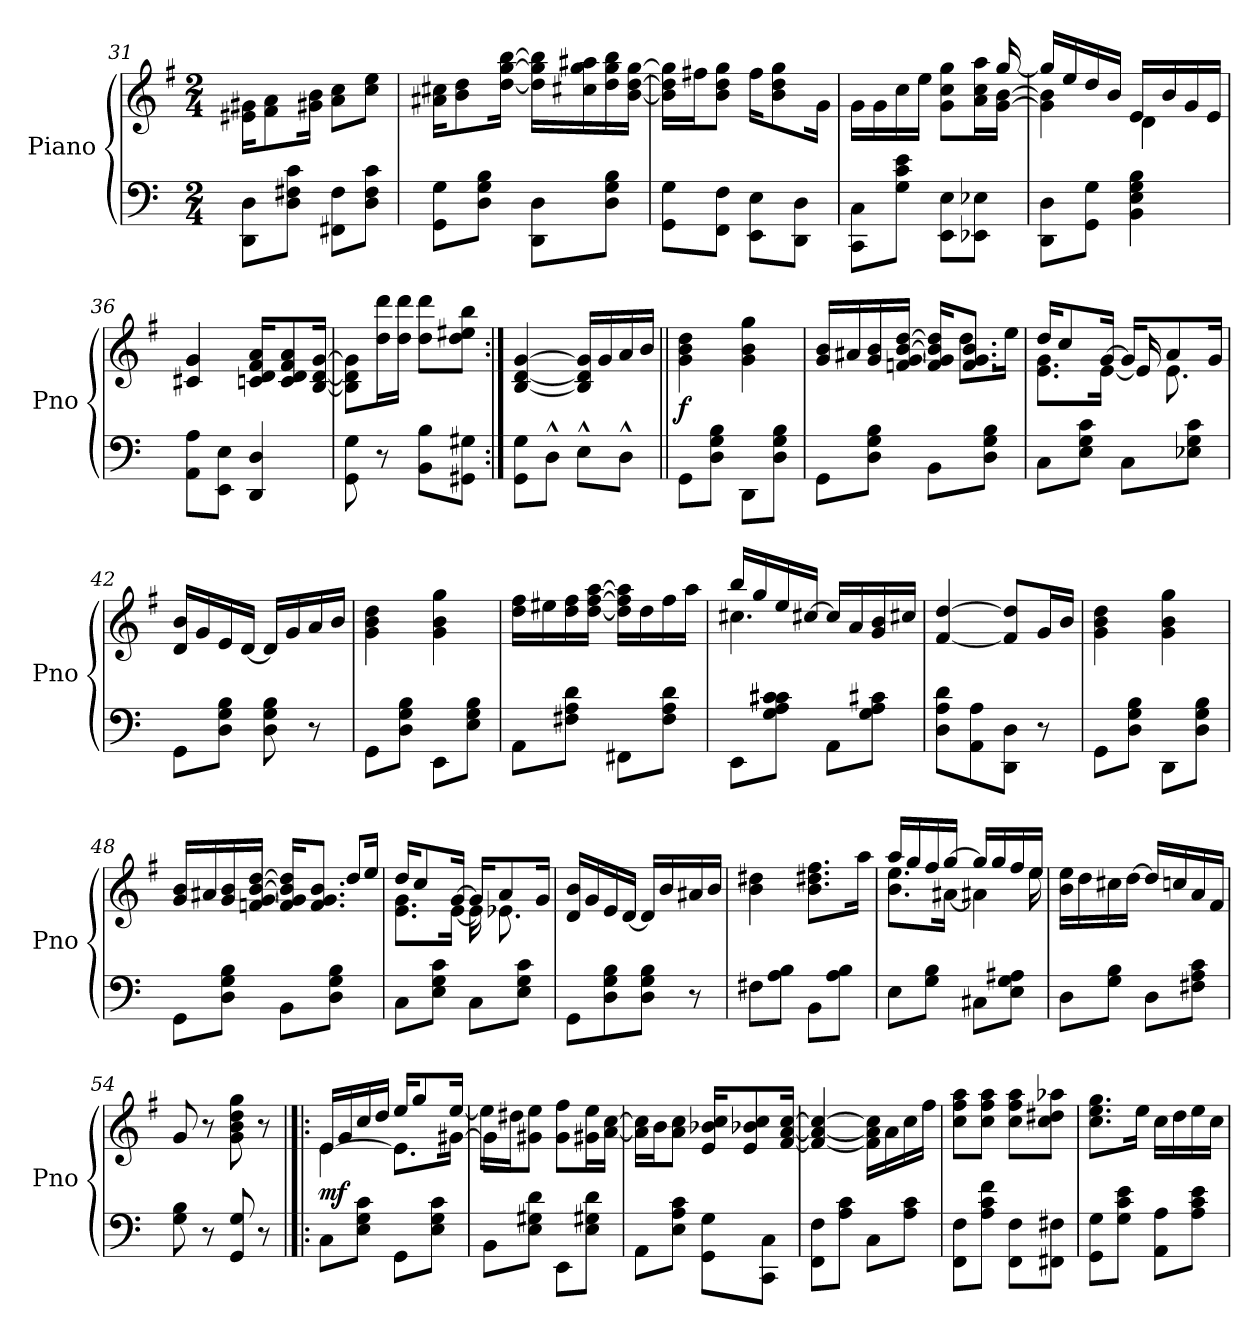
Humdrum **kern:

**kern	**kern	**dynam
*part2	*part1	*part1
*staff2	*staff1	*staff1
*I"Piano	*I"Piano	*
*I'Pno	*I'Pno	*
*clefF4	*clefG2	*
*k[]	*k[f#]	*
*M2/4	*M2/4	*
=31	=31	=31
8DD\ 8D\L	16e#X\ 16g#X\K	.
.	8f#\ 8a\	.
8D\ 8F#X\ 8c\J	.	.
.	16g#X\ 16b\Jk	.
8FF#X\ 8F#\L	8a\ 8cc\L	.
8D\ 8F#\ 8c\J	8cc\ 8ee\J	.
=32	=32	=32
8GG\ 8G\L	16a#X\ 16cc#X\KL	.
.	8b\ 8dd\	.
8D\ 8G\ 8B\J	.	.
.	[16dd\ [16gg\ [16bb\Jk	.
8DD\ 8D\L	16dd\] 16gg\] 16bb\]LL	.
.	16cc#X\ 16gg\ 16aa#X\	.
8D\ 8G\ 8B\J	16dd\ 16gg\ 16bb\	.
.	[16b\ [16dd\ [16gg\JJ	.
=33	=33	=33
8GG\ 8G\L	16b\] 16dd\] 16gg\]LL	.
.	16ff#X\J	.
8FF\ 8F\J	8b\ 8dd\ 8gg\J	.
8EE\ 8E\L	16ff#\KL	.
.	8b\ 8dd\ 8gg\	.
8DD\ 8D\J	.	.
.	16g\Jk	.
!!LO:LB:g=z
=34	=34	=34
*	*^	*
8CC\ 8C\L	16g\LL	16ryy	.
.	16g\	16ryy	.
8G\ 8c\ 8e\J	16cc\	8ryy	.
.	16ee\JJ	.	.
8EE\ 8E\L	8g\ 8cc\ 8gg\L	8ryy	.
8EE-X\ 8E-X\J	16a\ 16cc\ 16aa\L	16ryy	.
.	[16g\ [16b\JJ	[16gg/	.
=35	=35	=35	=35
8DD\ 8D\L	4g\] 4b\]	16gg/LL]	.
.	.	16ee/	.
8GG\ 8G\J	.	16dd/	.
.	.	16b/JJ	.
4BB\ 4E\ 4G\ 4B\	16e/LL	4d\	.
.	16b/	.	.
.	16g/	.	.
.	16e/JJ	.	.
=36	=36	=36	=36
8AA\ 8A\L	4c#X/ 4g/	4g/	.
8EE\ 8E\J	.	.	.
4DD/ 4D/	16cn/ 16d/ 16f#/ 16a/KL	4ryy	.
.	8c/ 8d/ 8f#/ 8a/	.	.
.	[16B/ [16d/ [16g/Jk	.	.
*	*v	*v	*
=37	=37	=37
8GG\ 8G\	8B\] 8d\] 8g\]L	.
8r	16dd\ 16ddd\L	.
.	16dd\ 16ddd\JJ	.
8BB\ 8B\L	8dd\ 8ddd\L	.
8GG#X\ 8G#X\J	8dd\ 8ee#X\ 8bb\J	.
=38:|!	=38:|!	=38:|!
8GG\ 8G\L	[4B/ [4d/ [4g/	.
8D^^\J	.	.
8E^^\L	16B/] 16d/] 16g/]LL	.
.	16g/	.
8D^^\J	16a/	.
.	16b/JJ	.
!!LO:LB:g=z
=39||	=39||	=39||
!	!	!LO:DY:b
8GG\L	4g\ 4b\ 4dd\	f
8D\ 8G\ 8B\J	.	.
8DD\L	4g\ 4b\ 4gg\	.
8D\ 8G\ 8B\J	.	.
=40	=40	=40
*	*^	*
8GG\L	16g/ 16b/LL	4ryy	.
.	16a#X/	.	.
8D\ 8G\ 8B\J	16g/ 16b/	.	.
.	[16fn/ [16g/ [16b/ [16dd/JJ	.	.
8BB\L	16f/] 16g/] 16b/] 16dd/]KL	16ryy	.
.	8.f/ 8.g/ 8.b/J	8dd\L	.
8D\ 8G\ 8B\J	.	.	.
.	.	16ee\Jk	.
=41	=41	=41	=41
*	*	*^	*
8C\L	16dd/KL	8.e\ 8.g\L	4.ryy	.
.	8cc/	.	.	.
8E\ 8G\ 8c\J	.	.	.	.
.	[16g/Jk	[16e\Jk	.	.
8C\L	16g/KL]	16e/]	.	.
.	8a/	8.e\	.	.
8E-X\ 8G\ 8c\J	.	.	8ryy	.
.	16g/Jk	.	.	.
*	*v	*v	*v	*
=42	=42	=42
8GG\L	16d/ 16b/LL	.
.	16g/	.
8D\ 8G\ 8B\J	16e/	.
.	[16d/JJ	.
8D\ 8G\ 8B\	16d/LL]	.
.	16g/	.
8r	16a/	.
.	16b/JJ	.
!!LO:PB:g=z
=43	=43	=43
8GG\L	4g\ 4b\ 4dd\	.
8D\ 8G\ 8B\J	.	.
8EE\L	4g\ 4b\ 4gg\	.
8E\ 8G\ 8B\J	.	.
=44	=44	=44
8AA\L	16dd\ 16ff#\LL	.
.	16ee#X\	.
8F#X\ 8A\ 8d\J	16dd\ 16ff#\	.
.	[16dd\ [16ff#\ [16aa\JJ	.
8FF#X\L	16dd\] 16ff#\] 16aa\]LL	.
.	16dd\	.
8F#\ 8A\ 8d\J	16ff#\	.
.	16aa\JJ	.
=45	=45	=45
*	*^	*
8EE\L	16bb/LL	4.cc#X\	.
.	16gg/	.	.
8G\ 8A\ 8c#X\ 8c#\J	16ee/	.	.
.	[16cc#X/JJ	.	.
8AA\L	16cc#/LL]	.	.
.	16a/	.	.
8G\ 8A\ 8c#X\J	16g/ 16b/	8ryy	.
.	16cc#X/JJ	.	.
*	*v	*v	*
=46	=46	=46
8D\ 8A\ 8d\L	[4f#/ [4dd/	.
8AA\ 8A\	.	.
8DD\ 8D\J	8f#/] 8dd/]L	.
8r	16g/L	.
.	16b/JJ	.
!!LO:LB:g=z
=47	=47	=47
8GG\L	4g\ 4b\ 4dd\	.
8D\ 8G\ 8B\J	.	.
8DD\L	4g\ 4b\ 4gg\	.
8D\ 8G\ 8B\J	.	.
=48	=48	=48
*	*^	*
8GG\L	16g/ 16b/LL	4ryy	.
.	16a#X/	.	.
8D\ 8G\ 8B\J	16g/ 16b/	.	.
.	[16fn/ [16g/ [16b/ [16dd/JJ	.	.
8BB\L	16f/] 16g/] 16b/] 16dd/]KL	16ryy	.
.	8.f/ 8.g/ 8.b/J	8dd/L	.
8D\ 8G\ 8B\J	.	.	.
.	.	16ee/Jk	.
=49	=49	=49	=49
*	*	*^	*
8C\L	16dd/KL	8.e\ 8.g\L	4.ryy	.
.	8cc/	.	.	.
8E\ 8G\ 8c\J	.	.	.	.
.	[16g/Jk	[16e\Jk	.	.
8C\L	16g/KL]	16e\]	.	.
.	8a/	8.e-X\	.	.
8E\ 8G\ 8c\J	.	.	8ryy	.
.	16g/Jk	.	.	.
*	*v	*v	*v	*
=50	=50	=50
8GG\L	16d/ 16b/LL	.
.	16g/	.
8D\ 8G\ 8B\	16e/	.
.	[16d/JJ	.
8D\ 8G\ 8B\J	16d/LL]	.
.	16b/	.
8r	16a#X/	.
.	16b/JJ	.
!!LO:LB:g=z
=51	=51	=51
8F#X\L	4b\ 4dd#X\	.
8A\ 8B\J	.	.
8BB\L	8.b\ 8.dd#X\ 8.ff#\L	.
8A\ 8B\J	.	.
.	16aa\Jk	.
=52	=52	=52
*	*^	*
*	*	*^	*
8E\L	16aa/LL	8.b\ 8.ee\L	4ryy	.
.	16gg/	.	.	.
8G\ 8B\J	16ff#/	.	.	.
.	[16gg/JJ	[16a#X\Jk	.	.
8C#X\L	16gg/LL]	4a#X\]	16ryy	.
.	16gg/	.	8ryy	.
8E\ 8G\ 8A#X\J	16ff#/	.	.	.
.	16ee/JJ	.	16ee\	.
*	*	*v	*v	*
=53	=53	=53	=53
8D\L	16b\ 16ee\LL	4.ryy	.
.	16dd\	.	.
8G\ 8B\J	16cc#X\	.	.
.	[16dd\JJ	.	.
8D\L	16dd/LL]	.	.
.	16ccn/	.	.
8F#X\ 8A\ 8c\J	16a/	8ryy	.
.	16f#/JJ	.	.
*	*v	*v	*
=54	=54	=54
8G\ 8B\	8g/	.
8r	8r	.
8GG/ 8G/	8g\ 8b\ 8dd\ 8gg\	.
8r	8r	.
!!LO:LB:g=z
=55!|:	=55!|:	=55!|:
*	*k[]	*
*	*^	*
!	!	!	!LO:DY:b
8C\L	[4e\	16e/LL	mf
.	.	16g/	.
8E\ 8G\ 8c\J	.	16cc/	.
.	.	16dd/JJ	.
8GG\L	8.e\L]	16ee/KL	.
.	.	8gg/	.
8E\ 8G\ 8c\J	.	.	.
.	[16g#X\Jk	[16ee/Jk	.
=56	=56	=56	=56
8BB\L	8g#\L]	16ee\LL]	.
.	.	16dd#X\JJ	.
8E\ 8G#X\ 8d\J	8g#X\ 8ee\J	4.ryy	.
8EE\L	8g#\ 8ff\L	.	.
8E\ 8G#X\ 8d\J	16g#X\ 16ee\L	.	.
.	[16a\ [16cc\JJ	.	.
*	*v	*v	*
=57	=57	=57
8AA\L	16a\] 16cc\]LL	.
.	16b\J	.
8E\ 8A\ 8c\J	8a\ 8cc\J	.
8GG\ 8G\L	16e/ 16b-X/ 16cc/KL	.
.	8e/ 8b-X/ 8cc/	.
8CC\ 8C\J	.	.
.	[16f/ [16a/ [16cc/Jk	.
=58	=58	=58
8FF\ 8F\L	4f/_ 4a/_ 4cc/_	.
8A\ 8c\J	.	.
8C\L	16f\] 16a\] 16cc\]LL	.
.	16a\	.
8A\ 8c\J	16cc\	.
.	16ff\JJ	.
=59	=59	=59
8FF\ 8F\L	8cc\ 8ff\ 8aa\L	.
8A\ 8c\ 8f\J	8cc\ 8ff\ 8aa\J	.
8FF\ 8F\L	8cc\ 8ff\ 8aa\L	.
8FF#X\ 8F#X\J	8cc\ 8dd#X\ 8aa-X\J	.
!!LO:LB:g=z
=60	=60	=60
8GG\ 8G\L	8.cc\ 8.ee\ 8.gg\L	.
8G\ 8c\ 8e\J	.	.
.	16ee\Jk	.
8AA\ 8A\L	16cc\LL	.
.	16dd\	.
8A\ 8c\ 8e\J	16ee\	.
.	16cc\JJ	.
=	=	=
*-	*-	*-
